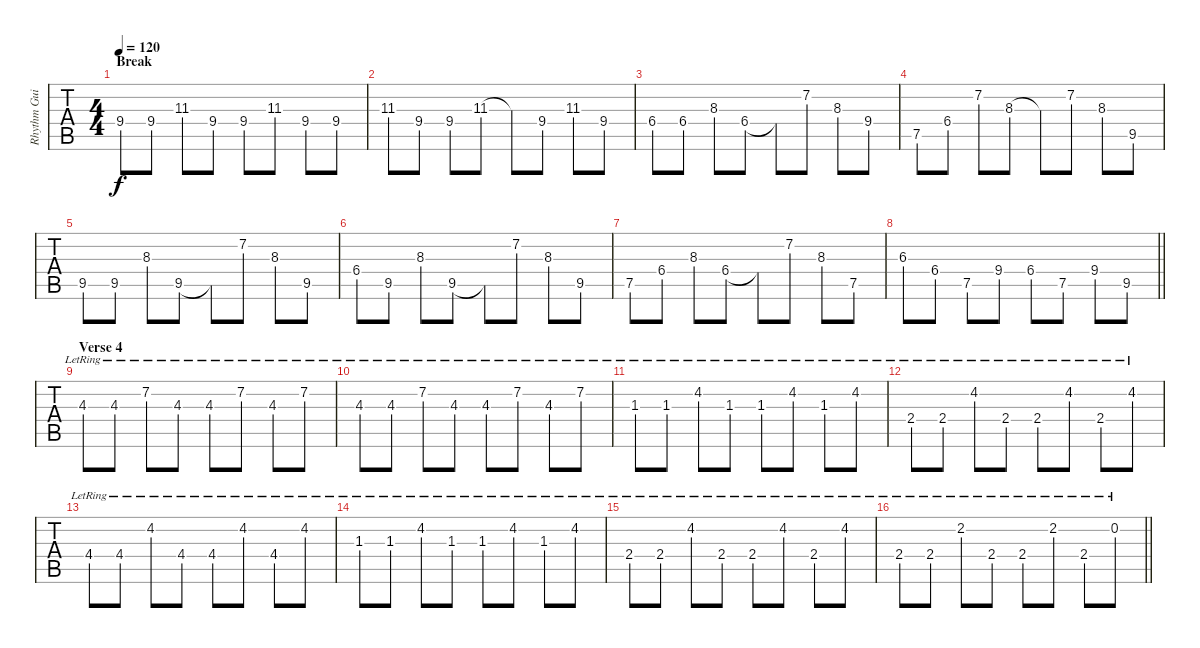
\track ("Rhythm Guitar" "Rhythm Gui") {instrument electricguitarclean}
\staff {tabs}
\tuning (E4 B3 G3 D3 A2 E2) {hide}
\ts (4 4)
\section ("" "Break")
\tempo 120
\clef g2
\ks b
9.4.8{dy f} 9.4.8 11.3.8 9.4.8 9.4.8 11.3.8 9.4.8 9.4.8 |
11.3.8 9.4.8 9.4.8 11.3.8 11.3{t}.8 9.4.8 11.3.8 9.4.8 |
6.4.8 6.4.8 8.3.8 6.4.8 6.4{t}.8 7.2.8 8.3.8 9.4.8 |
7.5.8 6.4.8 7.2.8 8.3.8 8.3{t}.8 7.2.8 8.3.8 9.5.8 |
9.5.8 9.5.8 8.3.8 9.5.8 9.5{t}.8 7.2.8 8.3.8 9.5.8 |
6.4.8 9.5.8 8.3.8 9.5.8 9.5{t}.8 7.2.8 8.3.8 9.5.8 |
7.5.8 6.4.8 8.3.8 6.4.8 6.4{t}.8 7.2.8 8.3.8 7.5.8 |
\barLineRight lightlight
6.3.8 6.4.8 7.5.8 9.4.8 6.4.8 7.5.8 9.4.8 9.5.8 |
\section ("" "Verse 4")
4.3{lr}.8 4.3{lr}.8 7.2{lr}.8 4.3{lr}.8 4.3{lr}.8 7.2{lr}.8 4.3{lr}.8 7.2{lr}.8 |
4.3{lr}.8 4.3{lr}.8 7.2{lr}.8 4.3{lr}.8 4.3{lr}.8 7.2{lr}.8 4.3{lr}.8 7.2{lr}.8 |
1.3{lr}.8 1.3{lr}.8 4.2{lr}.8 1.3{lr}.8 1.3{lr}.8 4.2{lr}.8 1.3{lr}.8 4.2{lr}.8 |
2.4{lr}.8 2.4{lr}.8 4.2{lr}.8 2.4{lr}.8 2.4{lr}.8 4.2{lr}.8 2.4{lr}.8 4.2{lr}.8 |
4.4{lr}.8 4.4{lr}.8 4.2{lr}.8 4.4{lr}.8 4.4{lr}.8 4.2{lr}.8 4.4{lr}.8 4.2{lr}.8 |
1.3{lr}.8 1.3{lr}.8 4.2{lr}.8 1.3{lr}.8 1.3{lr}.8 4.2{lr}.8 1.3{lr}.8 4.2{lr}.8 |
2.4{lr}.8 2.4{lr}.8 4.2{lr}.8 2.4{lr}.8 2.4{lr}.8 4.2{lr}.8 2.4{lr}.8 4.2{lr}.8 |
\barLineRight lightlight
2.4{lr}.8 2.4{lr}.8 2.2{lr}.8 2.4{lr}.8 2.4{lr}.8 2.2{lr}.8 2.4{lr}.8 0.2{lr}.8
